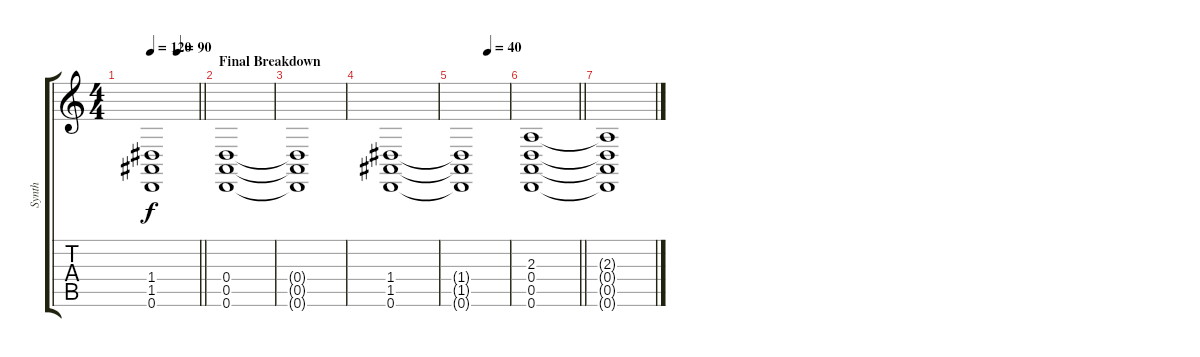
\track ("Synth" "Synth") {instrument lead2sawtooth}
\staff {score tabs}
\tuning (E4 B3 G3 D3 A2 D2) {hide}
\ts (4 4)
\tempo 120
\tempo (90 0.5625)
\clef g2
\barLineRight lightlight
\ks c
(1.4{t} 1.5{t} 0.6{t}).1{dy f} |
\section ("" "Final Breakdown")
(0.4 0.5 0.6).1 |
(0.4{t} 0.5{t} 0.6{t}).1 |
(1.4 1.5 0.6).1 |
\tempo (40 0.5625)
(1.4{t} 1.5{t} 0.6{t}).1 |
\barLineRight lightlight
(2.3 0.4 0.5 0.6).1 |
(2.3{t} 0.4{t} 0.5{t} 0.6{t}).1{volume 0}
